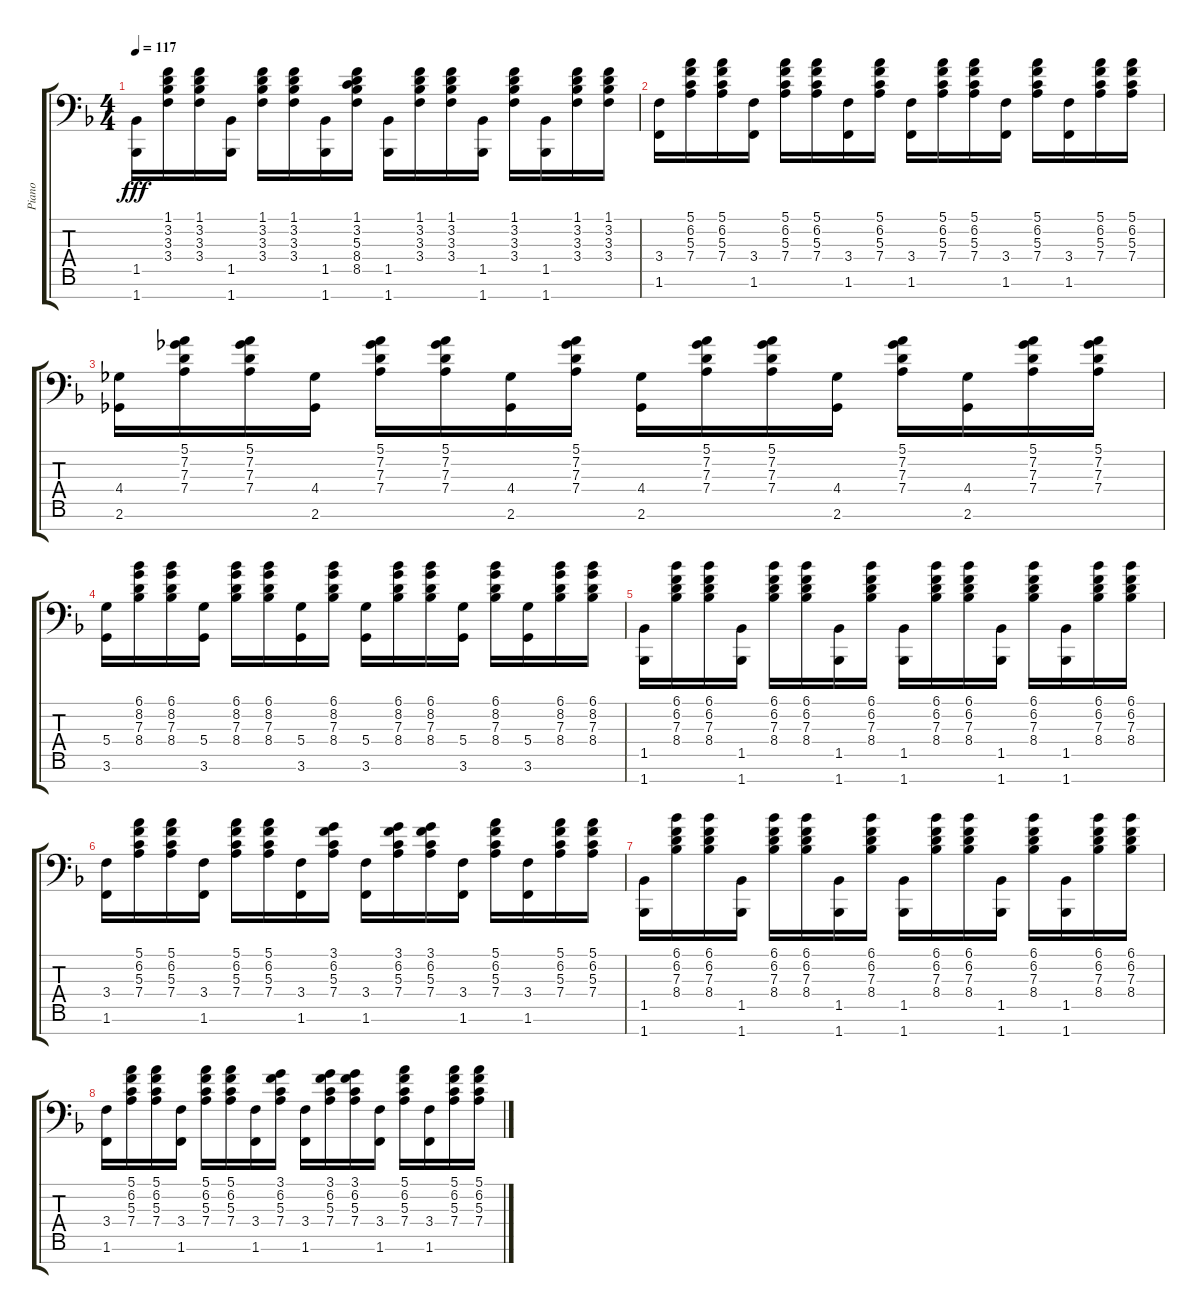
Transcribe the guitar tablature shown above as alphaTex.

\track ("Piano" "Piano") {instrument acousticgrandpiano}
\staff {score tabs}
\tuning (E4 B3 G3 D3 A2 E2 A1) {hide}
\ts (4 4)
\tempo 117
\clef f4
\ks f
(1.5 1.7).16{dy fff} (1.1 3.2 3.3 3.4).16 (1.1 3.2 3.3 3.4).16 (1.5 1.7).16 (1.1 3.2 3.3 3.4).16 (1.1 3.2 3.3 3.4).16 (1.5 1.7).16 (1.1 3.2 5.3 8.4 8.5).16 (1.5 1.7).16 (1.1 3.2 3.3 3.4).16 (1.1 3.2 3.3 3.4).16 (1.5 1.7).16 (1.1 3.2 3.3 3.4).16 (1.5 1.7).16 (1.1 3.2 3.3 3.4).16 (1.1 3.2 3.3 3.4).16 |
(3.4 1.6).16 (5.1 6.2 5.3 7.4).16 (5.1 6.2 5.3 7.4).16 (3.4 1.6).16 (5.1 6.2 5.3 7.4).16 (5.1 6.2 5.3 7.4).16 (3.4 1.6).16 (5.1 6.2 5.3 7.4).16 (3.4 1.6).16 (5.1 6.2 5.3 7.4).16 (5.1 6.2 5.3 7.4).16 (3.4 1.6).16 (5.1 6.2 5.3 7.4).16 (3.4 1.6).16 (5.1 6.2 5.3 7.4).16 (5.1 6.2 5.3 7.4).16 |
(4.4 2.6).16 (5.1 7.2 7.3 7.4).16 (5.1 7.2 7.3 7.4).16 (4.4 2.6).16 (5.1 7.2 7.3 7.4).16 (5.1 7.2 7.3 7.4).16 (4.4 2.6).16 (5.1 7.2 7.3 7.4).16 (4.4 2.6).16 (5.1 7.2 7.3 7.4).16 (5.1 7.2 7.3 7.4).16 (4.4 2.6).16 (5.1 7.2 7.3 7.4).16 (4.4 2.6).16 (5.1 7.2 7.3 7.4).16 (5.1 7.2 7.3 7.4).16 |
(5.4 3.6).16 (6.1 8.2 7.3 8.4).16 (6.1 8.2 7.3 8.4).16 (5.4 3.6).16 (6.1 8.2 7.3 8.4).16 (6.1 8.2 7.3 8.4).16 (5.4 3.6).16 (6.1 8.2 7.3 8.4).16 (5.4 3.6).16 (6.1 8.2 7.3 8.4).16 (6.1 8.2 7.3 8.4).16 (5.4 3.6).16 (6.1 8.2 7.3 8.4).16 (5.4 3.6).16 (6.1 8.2 7.3 8.4).16 (6.1 8.2 7.3 8.4).16 |
(1.5 1.7).16 (6.1 6.2 7.3 8.4).16 (6.1 6.2 7.3 8.4).16 (1.5 1.7).16 (6.1 6.2 7.3 8.4).16 (6.1 6.2 7.3 8.4).16 (1.5 1.7).16 (6.1 6.2 7.3 8.4).16 (1.5 1.7).16 (6.1 6.2 7.3 8.4).16 (6.1 6.2 7.3 8.4).16 (1.5 1.7).16 (6.1 6.2 7.3 8.4).16 (1.5 1.7).16 (6.1 6.2 7.3 8.4).16 (6.1 6.2 7.3 8.4).16 |
(3.4 1.6).16 (5.1 6.2 5.3 7.4).16 (5.1 6.2 5.3 7.4).16 (3.4 1.6).16 (5.1 6.2 5.3 7.4).16 (5.1 6.2 5.3 7.4).16 (3.4 1.6).16 (3.1 6.2 5.3 7.4).16 (3.4 1.6).16 (3.1 6.2 5.3 7.4).16 (3.1 6.2 5.3 7.4).16 (3.4 1.6).16 (5.1 6.2 5.3 7.4).16 (3.4 1.6).16 (5.1 6.2 5.3 7.4).16 (5.1 6.2 5.3 7.4).16 |
(1.5 1.7).16 (6.1 6.2 7.3 8.4).16 (6.1 6.2 7.3 8.4).16 (1.5 1.7).16 (6.1 6.2 7.3 8.4).16 (6.1 6.2 7.3 8.4).16 (1.5 1.7).16 (6.1 6.2 7.3 8.4).16 (1.5 1.7).16 (6.1 6.2 7.3 8.4).16 (6.1 6.2 7.3 8.4).16 (1.5 1.7).16 (6.1 6.2 7.3 8.4).16 (1.5 1.7).16 (6.1 6.2 7.3 8.4).16 (6.1 6.2 7.3 8.4).16 |
(3.4 1.6).16 (5.1 6.2 5.3 7.4).16 (5.1 6.2 5.3 7.4).16 (3.4 1.6).16 (5.1 6.2 5.3 7.4).16 (5.1 6.2 5.3 7.4).16 (3.4 1.6).16 (3.1 6.2 5.3 7.4).16 (3.4 1.6).16 (3.1 6.2 5.3 7.4).16 (3.1 6.2 5.3 7.4).16 (3.4 1.6).16 (5.1 6.2 5.3 7.4).16 (3.4 1.6).16 (5.1 6.2 5.3 7.4).16 (5.1 6.2 5.3 7.4).16
